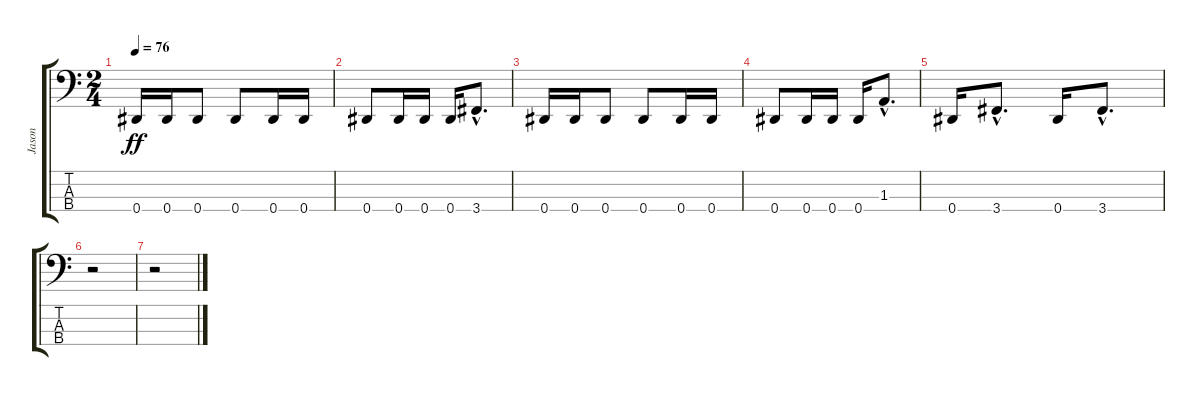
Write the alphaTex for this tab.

\track ("Jason" "Jason") {instrument electricbasspick}
\staff {score tabs}
\tuning (Gb2 Db2 Ab1 Eb1) {hide}
\ts (2 4)
\tempo 76
\clef f4
\ks c
0.4.16{dy ff} 0.4.16 0.4.8 0.4.8 0.4.16 0.4.16 |
0.4.8 0.4.16 0.4.16 0.4.16 3.4{hac}.8{d} |
0.4.16 0.4.16 0.4.8 0.4.8 0.4.16 0.4.16 |
0.4.8 0.4.16 0.4.16 0.4.16 1.3{hac}.8{d} |
0.4.16 3.4{hac}.8{d} 0.4.16 3.4{hac}.8{d} |
r.2 |
r.2
